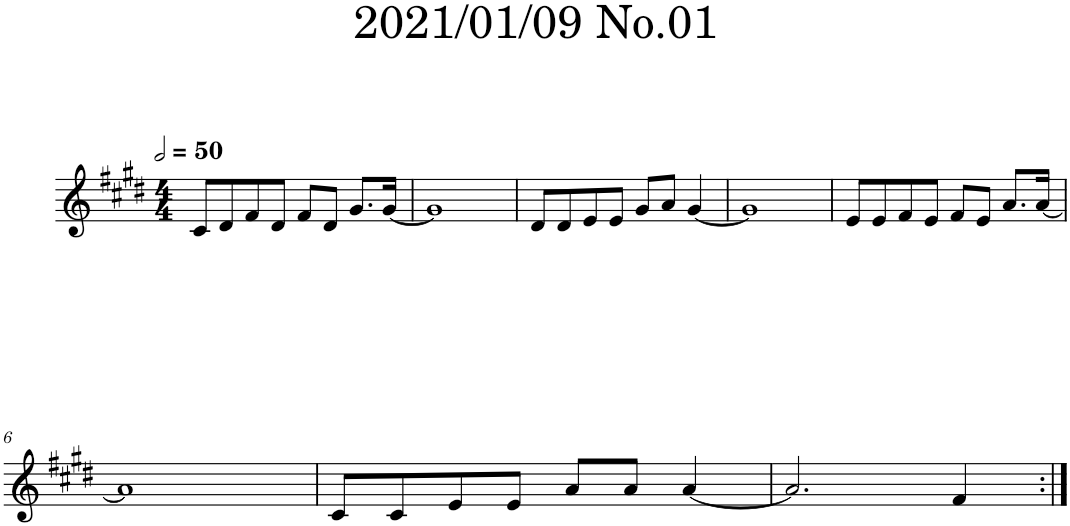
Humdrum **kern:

**kern
*part1
*staff1
*I"Piano
*I'Pno.
*clefG2
*k[f#c#g#d#]
*M4/4
*MM100
=1
8c#/L
8d#/
8f#/
8d#/J
8f#/L
8d#/J
8.g#/L
[16g#/Jk
=2
1g#]
=3
8d#/L
8d#/
8e/
8e/J
8g#/L
8a/J
[4g#/
=4
1g#]
=5
8e/L
8e/
8f#/
8e/J
8f#/L
8e/J
8.a/L
[16a/Jk
!!LO:LB:g=z
=6
1a]
=7
8c#/L
8c#/
8e/
8e/J
8a/L
8a/J
[4a/
=8
2.a/]
4f#/
=:|!
*-
